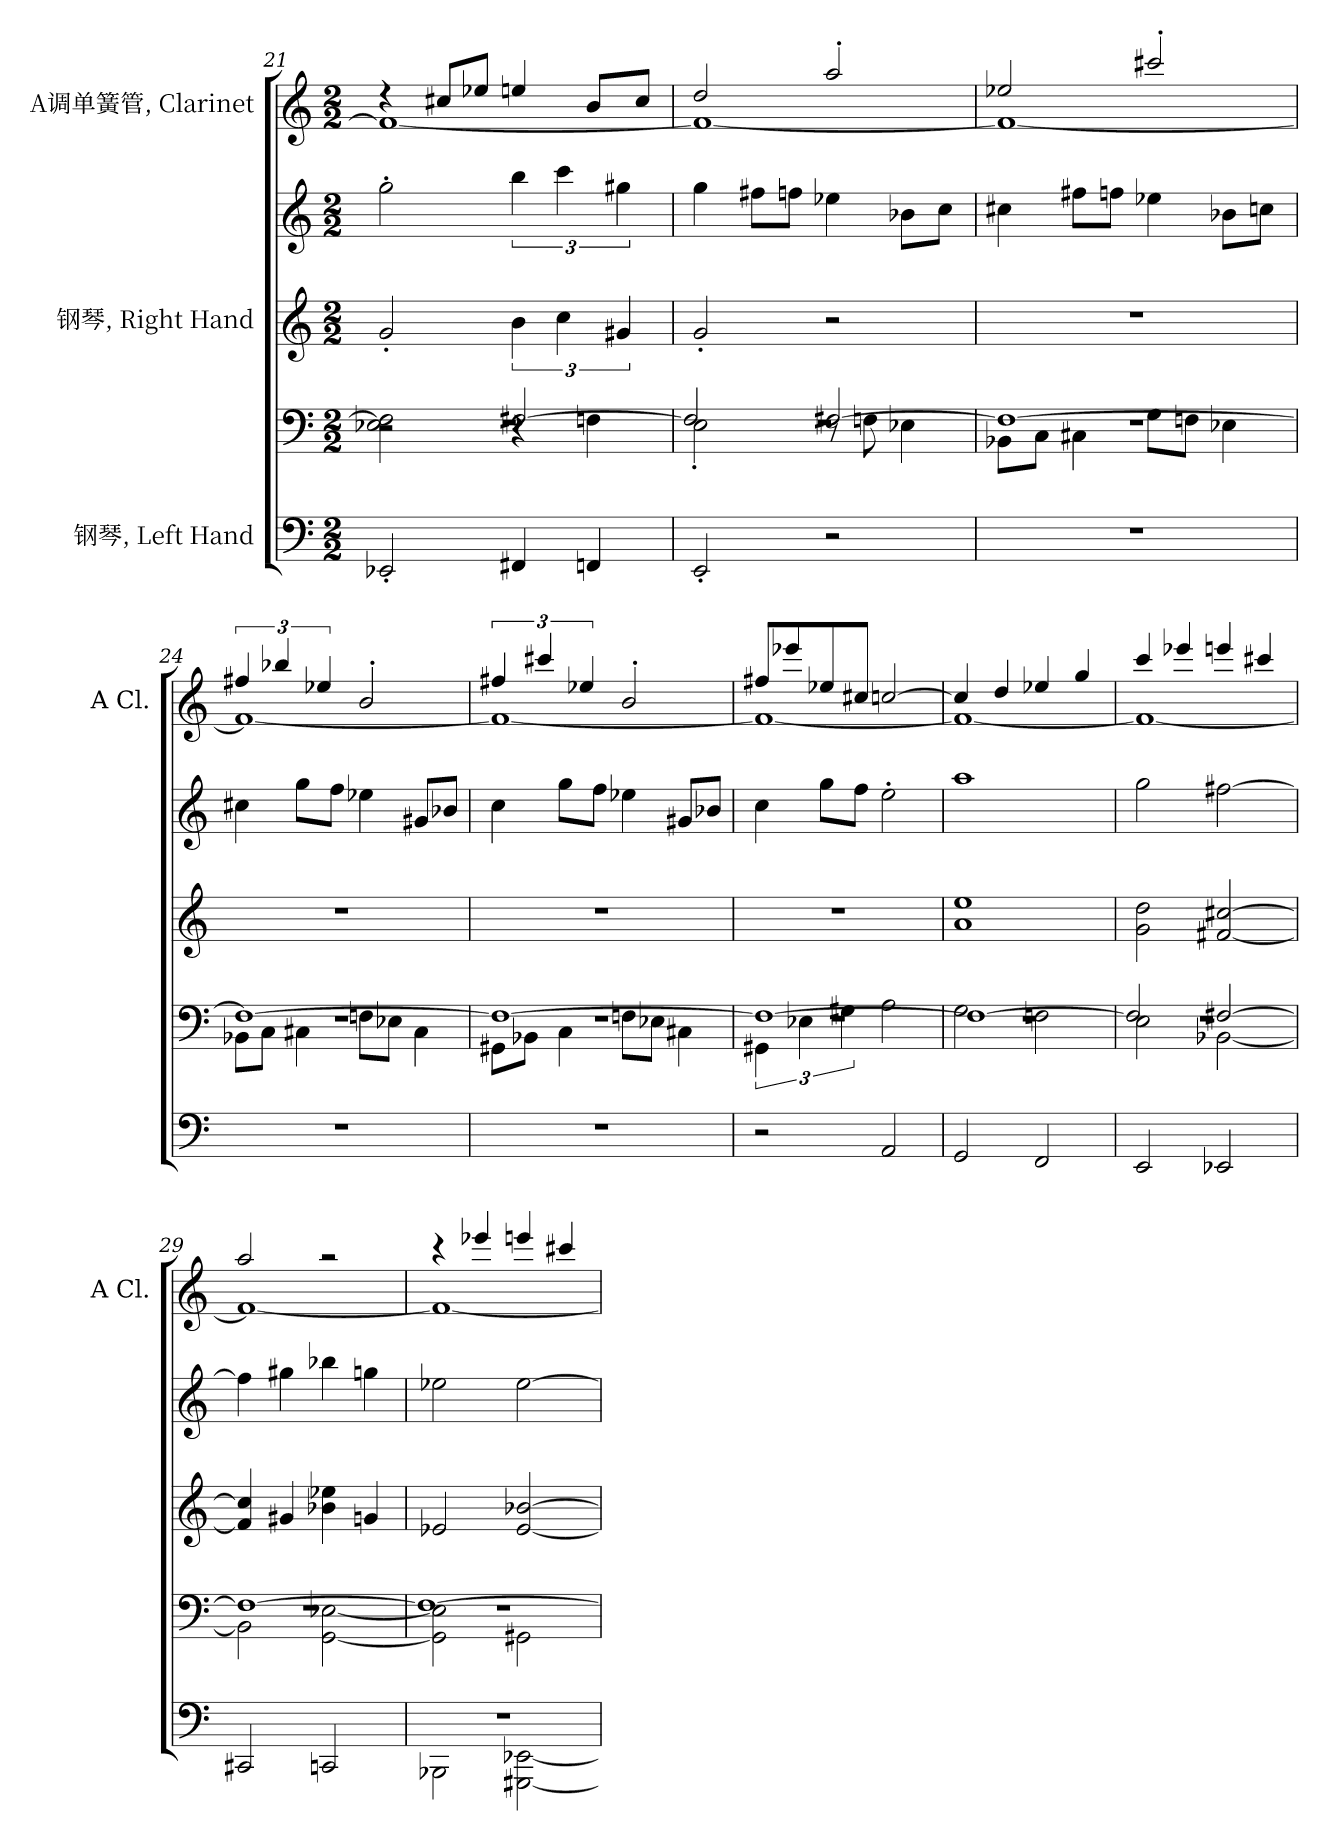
**kern	**kern	**kern	**kern	**kern
*part3	*part3	*part2	*part2	*part1
*staff5	*staff4	*staff3	*staff2	*staff1
*I"钢琴, Left Hand	*	*I"钢琴, Right Hand	*	*I"A调单簧管, Clarinet
*	*	*	*	*I'A Cl.
!!LO:LB:g=z
*clefF4	*clefF4	*clefG2	*clefG2	*clefG2
*	*	*	*	*ITrd2c3
*k[]	*k[]	*k[]	*k[]	*k[f#c#g#]
*M2/2	*M2/2	*M2/2	*M2/2	*M2/2
=21	=21	=21	=21	=21
*	*^	*	*	*^
*	*	*^	*	*	*	*
2EE-X'/	1r	2E-X\ 2F#\]	2r	2g'/	2gg'\	4r	1d#_
.	.	.	.	.	.	8a#X/L	.
.	.	.	.	.	.	8ccn/J	.
4FF#X/	.	4r	[2F#X/	6b\	6bb\	4cc#X/	.
.	.	.	.	6cc\	6ccc\	.	.
4FFn/	.	4Fn\	.	.	.	8g#/L	.
.	.	.	.	6g#X/	6gg#X\	.	.
.	.	.	.	.	.	8a#/J	.
=22	=22	=22	=22	=22	=22	=22	=22
2EE'/	1r	2E'\	2F#/]	2g'/	4gg\	2b/	1d#_
.	.	.	.	.	8ff#X\L	.	.
.	.	.	.	.	8ffn\J	.	.
2r	.	8r	[2F#X/	2r	4ee-X\	2ff#'/	.
.	.	8Fn\	.	.	.	.	.
.	.	4E-X\	.	.	8b-X\L	.	.
.	.	.	.	.	8cc\J	.	.
=23	=23	=23	=23	=23	=23	=23	=23
1r	1r	8BB-X\L	1F#_	1r	4cc#X\	2ccn/	1d#_
.	.	8C\J	.	.	.	.	.
.	.	4C#X\	.	.	8ff#X\L	.	.
.	.	.	.	.	8ffn\J	.	.
*	*	*	*	*	*	*MM192	*
.	.	8G\L	.	.	4ee-X\	2aa#X'/	.
.	.	8Fn\J	.	.	.	.	.
.	.	4E-X\	.	.	8b-X\L	.	.
.	.	.	.	.	8ccn\J	.	.
!!LO:PB:g=z	!!
=24	=24	=24	=24	=24	=24	=24	=24
1r	1r	8BB-X\L	1F#_	1r	4cc#X\	6dd#X/	1d#_
.	.	8C\J	.	.	.	.	.
.	.	.	.	.	.	6ggn/	.
.	.	4C#X\	.	.	8gg\L	.	.
.	.	.	.	.	.	6ccn/	.
.	.	.	.	.	8ff\J	.	.
*	*	*	*	*	*	*MM198	*
.	.	8Fn\L	.	.	4ee-X\	2g#'/	.
.	.	8E-X\J	.	.	.	.	.
.	.	4C#\	.	.	8g#X/L	.	.
.	.	.	.	.	8b-X/J	.	.
=25	=25	=25	=25	=25	=25	=25	=25
1r	1r	8GG#X\L	1F#_	1r	4cc\	6dd#X/	1d#_
.	.	8BB-X\J	.	.	.	.	.
.	.	.	.	.	.	6aa#X/	.
.	.	4C\	.	.	8gg\L	.	.
.	.	.	.	.	.	6ccn/	.
.	.	.	.	.	8ff\J	.	.
*	*	*	*	*	*	*MM200	*
.	.	8Fn\L	.	.	4ee-X\	2g#'/	.
.	.	8E-X\J	.	.	.	.	.
.	.	4C#X\	.	.	8g#X/L	.	.
.	.	.	.	.	8b-X/J	.	.
=26	=26	=26	=26	=26	=26	=26	=26
2r	1r	6GG#X\	1F#_	1r	4cc\	8dd#X/L	1d#_
.	.	.	.	.	.	8cccn/	.
.	.	6E-X\	.	.	.	.	.
.	.	.	.	.	8gg\L	8ccn/	.
.	.	6G#X\	.	.	.	.	.
.	.	.	.	.	8ff\J	8a#X/J	.
*	*	*	*	*	*	*MM208	*
2AA/	.	2A\	.	.	2ee'\	[2an/	.
!!LO:LB:g=z	!!
=27	=27	=27	=27	=27	=27	=27	=27
2GG/	1r	2G\	1F#_	1a 1ee	1aa	4a/]	1d#_
.	.	.	.	.	.	4b/	.
2FF/	.	2Fn\	.	.	.	4ccn/	.
.	.	.	.	.	.	4ee/	.
=28	=28	=28	=28	=28	=28	=28	=28
2EE/	1r	2E\	2F#/]	2g\ 2dd\	2gg\	4aa/	1d#_
.	.	.	.	.	.	4cccn/	.
2EE-X/	.	[2BB-X\	[2F#X/	[2f#X/ [2cc#X/	[2ff#X\	4ccc#X/	.
.	.	.	.	.	.	4aa#X/	.
=29	=29	=29	=29	=29	=29	=29	=29
2CC#X/	1r	2BB-\]	1F#_	4f#/] 4cc#/]	4ff#\]	2ff#/	1d#_
.	.	.	.	4g#X/	4gg#X\	.	.
2CCn/	.	[2GG\ [2E-X\	.	4b-X\ 4ee-X\	4bb-X\	2r	.
.	.	.	.	4gn/	4ggn\	.	.
=30	=30	=30	=30	=30	=30	=30	=30
*^	*	*	*	*	*	*	*
1r	2BBB-X\	1r	2GG\] 2E-\]	1F#_	2e-X/	2ee-X\	4r	1d#_
.	.	.	.	.	.	.	4cccn/	.
.	[2GGG#X\ [2EE-X\	.	2GG#X\	.	[2e-/ [2b-X/	[2ee-\	4ccc#X/	.
.	.	.	.	.	.	.	4aa#X/	.
*v	*v	*	*	*	*	*	*v	*v
*	*v	*v	*v	*	*	*
=	=	=	=	=
*-	*-	*-	*-	*-
